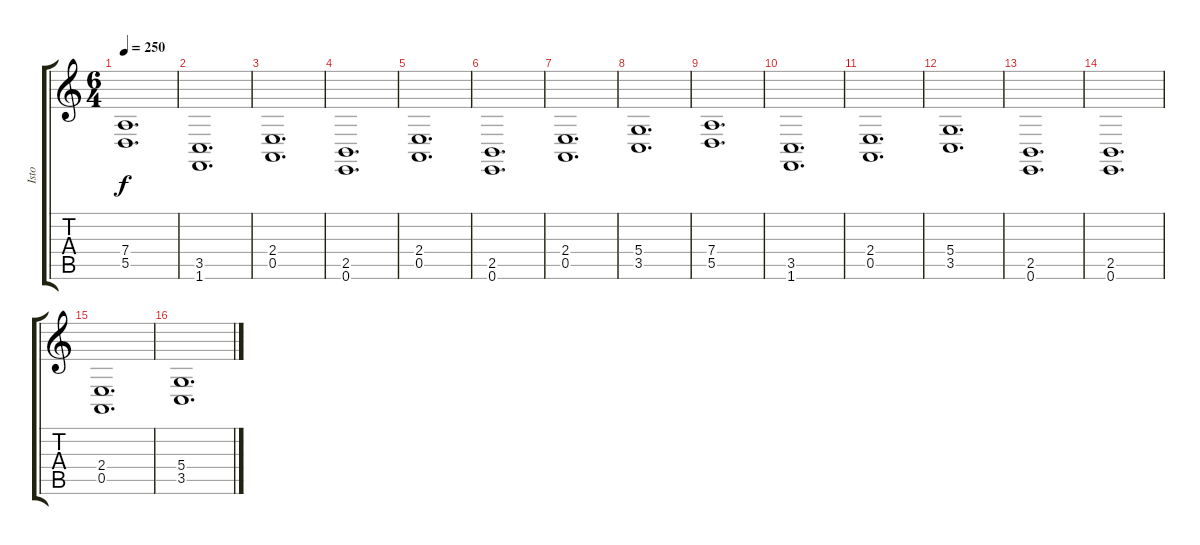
\track ("Isto" "Isto") {instrument drawbarorgan}
\staff {score tabs}
\tuning (E4 B3 G3 D3 A2 E2) {hide}
\ts (6 4)
\tempo 250
\clef g2
\ks c
(7.4 5.5).1{d dy f} |
(3.5 1.6).1{d} |
(2.4 0.5).1{d} |
(2.5 0.6).1{d} |
(2.4 0.5).1{d} |
(2.5 0.6).1{d} |
(2.4 0.5).1{d} |
(5.4 3.5).1{d} |
(7.4 5.5).1{d} |
(3.5 1.6).1{d} |
(2.4 0.5).1{d} |
(5.4 3.5).1{d} |
(2.5 0.6).1{d} |
(2.5 0.6).1{d} |
(2.4 0.5).1{d} |
(5.4 3.5).1{d}
